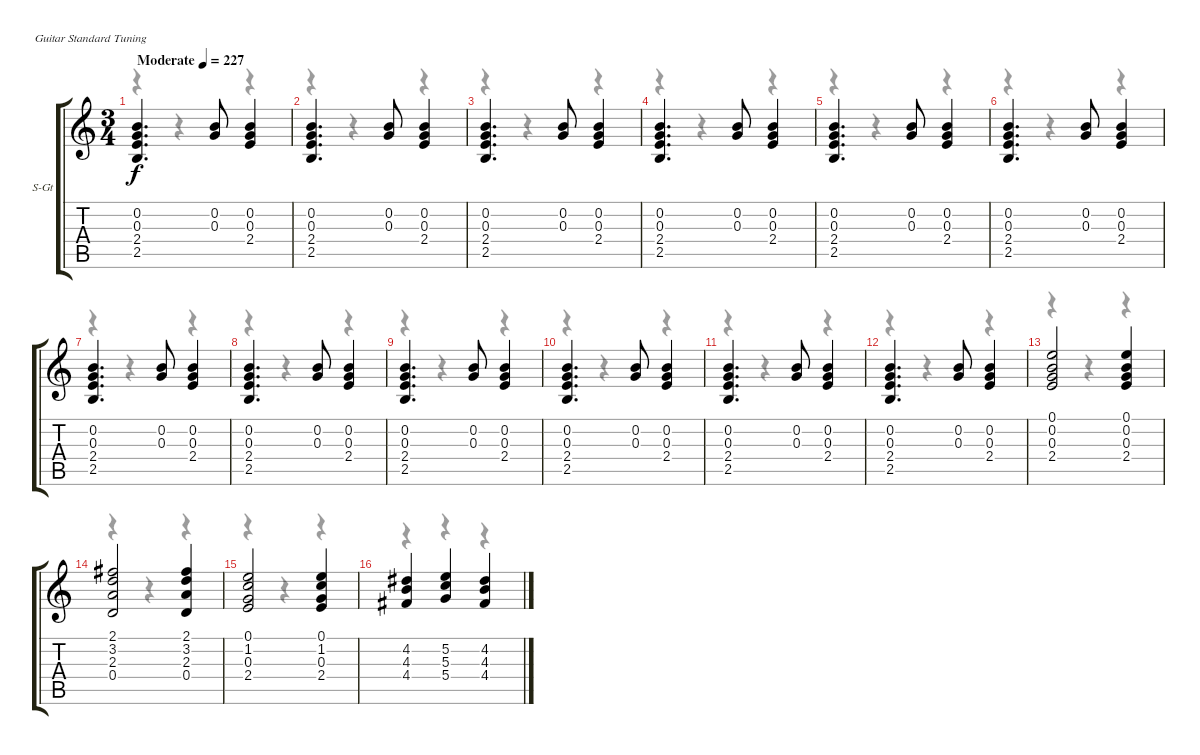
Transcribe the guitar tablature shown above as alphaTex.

\bracketExtendMode groupsimilarinstruments
\firstSystemTrackNameOrientation horizontal
\otherSystemsTrackNameOrientation horizontal
\track ("Track 3" "S-Gt") {instrument acousticguitarsteel}
\staff {score tabs}
\tuning (E4 B3 G3 D3 A2 E2)
\voice
\ts (3 4)
\beaming (8 3 1 1 1)
\tempo (227 "Moderate")
\clef g2
\ks c
(0.2 0.3 2.4 2.5).4{d dy f instrument acousticguitarsteel} (0.2 0.3).8 (0.2 0.3 2.4).4 |
(0.2 0.3 2.4 2.5).4{d} (0.2 0.3).8 (0.2 0.3 2.4).4 |
(0.2 0.3 2.4 2.5).4{d} (0.2 0.3).8 (0.2 0.3 2.4).4 |
(0.2 0.3 2.4 2.5).4{d} (0.2 0.3).8 (0.2 0.3 2.4).4 |
(0.2 0.3 2.4 2.5).4{d} (0.2 0.3).8 (0.2 0.3 2.4).4 |
(0.2 0.3 2.4 2.5).4{d} (0.2 0.3).8 (0.2 0.3 2.4).4 |
(0.2 0.3 2.4 2.5).4{d} (0.2 0.3).8 (0.2 0.3 2.4).4 |
(0.2 0.3 2.4 2.5).4{d} (0.2 0.3).8 (0.2 0.3 2.4).4 |
(0.2 0.3 2.4 2.5).4{d} (0.2 0.3).8 (0.2 0.3 2.4).4 |
(0.2 0.3 2.4 2.5).4{d} (0.2 0.3).8 (0.2 0.3 2.4).4 |
(0.2 0.3 2.4 2.5).4{d} (0.2 0.3).8 (0.2 0.3 2.4).4 |
(0.2 0.3 2.4 2.5).4{d} (0.2 0.3).8 (0.2 0.3 2.4).4 |
(0.1 0.2 0.3 2.4).2 (0.1 0.2 0.3 2.4).4 |
(2.1 3.2 2.3 0.4).2 (2.1 3.2 2.3 0.4).4 |
(0.1 1.2 0.3 2.4).2 (0.1 1.2 0.3 2.4).4 |
(4.2 4.3 4.4).4 (5.2 5.3 5.4).4 (4.2 4.3 4.4).4
\voice
\clef g2
\ottava regular
\simile none
\ks c
r.4{dy mf} r.4 r.4 |
r.4 r.4 r.4 |
r.4 r.4 r.4 |
r.4 r.4 r.4 |
r.4 r.4 r.4 |
r.4 r.4 r.4 |
r.4 r.4 r.4 |
r.4 r.4 r.4 |
r.4 r.4 r.4 |
r.4 r.4 r.4 |
r.4 r.4 r.4 |
r.4 r.4 r.4 |
r.4 r.4 r.4 |
r.4 r.4 r.4 |
r.4 r.4 r.4 |
r.4 r.4 r.4
